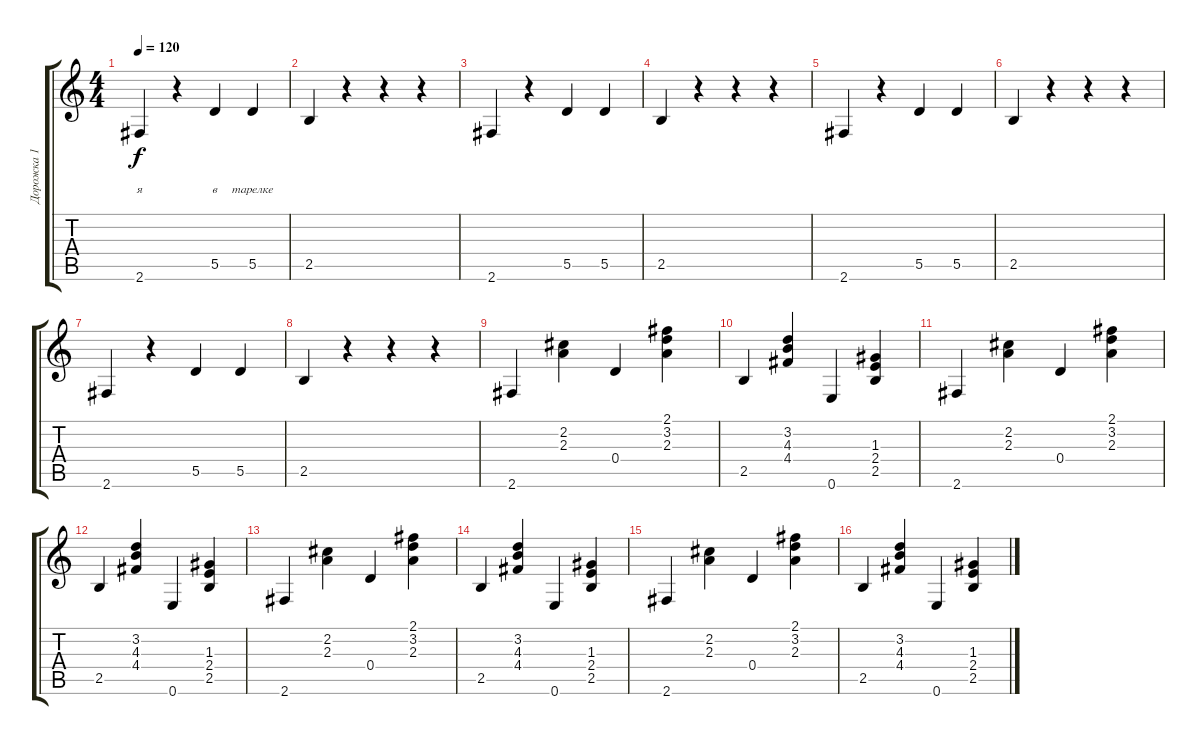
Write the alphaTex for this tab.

\track ("Дорожка 1" "Дорожка 1") {instrument acousticguitarsteel}
\staff {score tabs}
\tuning (E4 B3 G3 D3 A2 E2) {hide}
\ts (4 4)
\tempo 120
\clef g2
\ks c
2.6.4{lyrics (0 "") lyrics (1 "") lyrics (2 "") lyrics (3 "я") lyrics (4 "") dy f} r.4 5.5.4{lyrics (0 "") lyrics (1 "") lyrics (2 "") lyrics (3 "в") lyrics (4 "")} 5.5.4{lyrics (0 "") lyrics (1 "") lyrics (2 "") lyrics (3 "тарелке") lyrics (4 "")} |
2.5.4 r.4 r.4 r.4 |
2.6.4 r.4 5.5.4 5.5.4 |
2.5.4 r.4 r.4 r.4 |
2.6.4 r.4 5.5.4 5.5.4 |
2.5.4 r.4 r.4 r.4 |
2.6.4 r.4 5.5.4 5.5.4 |
2.5.4 r.4 r.4 r.4 |
2.6.4 (2.2 2.3).4 0.4.4 (2.1 3.2 2.3).4 |
2.5.4 (3.2 4.3 4.4).4 0.6.4 (1.3 2.4 2.5).4 |
2.6.4 (2.2 2.3).4 0.4.4 (2.1 3.2 2.3).4 |
2.5.4 (3.2 4.3 4.4).4 0.6.4 (1.3 2.4 2.5).4 |
2.6.4 (2.2 2.3).4 0.4.4 (2.1 3.2 2.3).4 |
2.5.4 (3.2 4.3 4.4).4 0.6.4 (1.3 2.4 2.5).4 |
2.6.4 (2.2 2.3).4 0.4.4 (2.1 3.2 2.3).4 |
2.5.4 (3.2 4.3 4.4).4 0.6.4 (1.3 2.4 2.5).4
